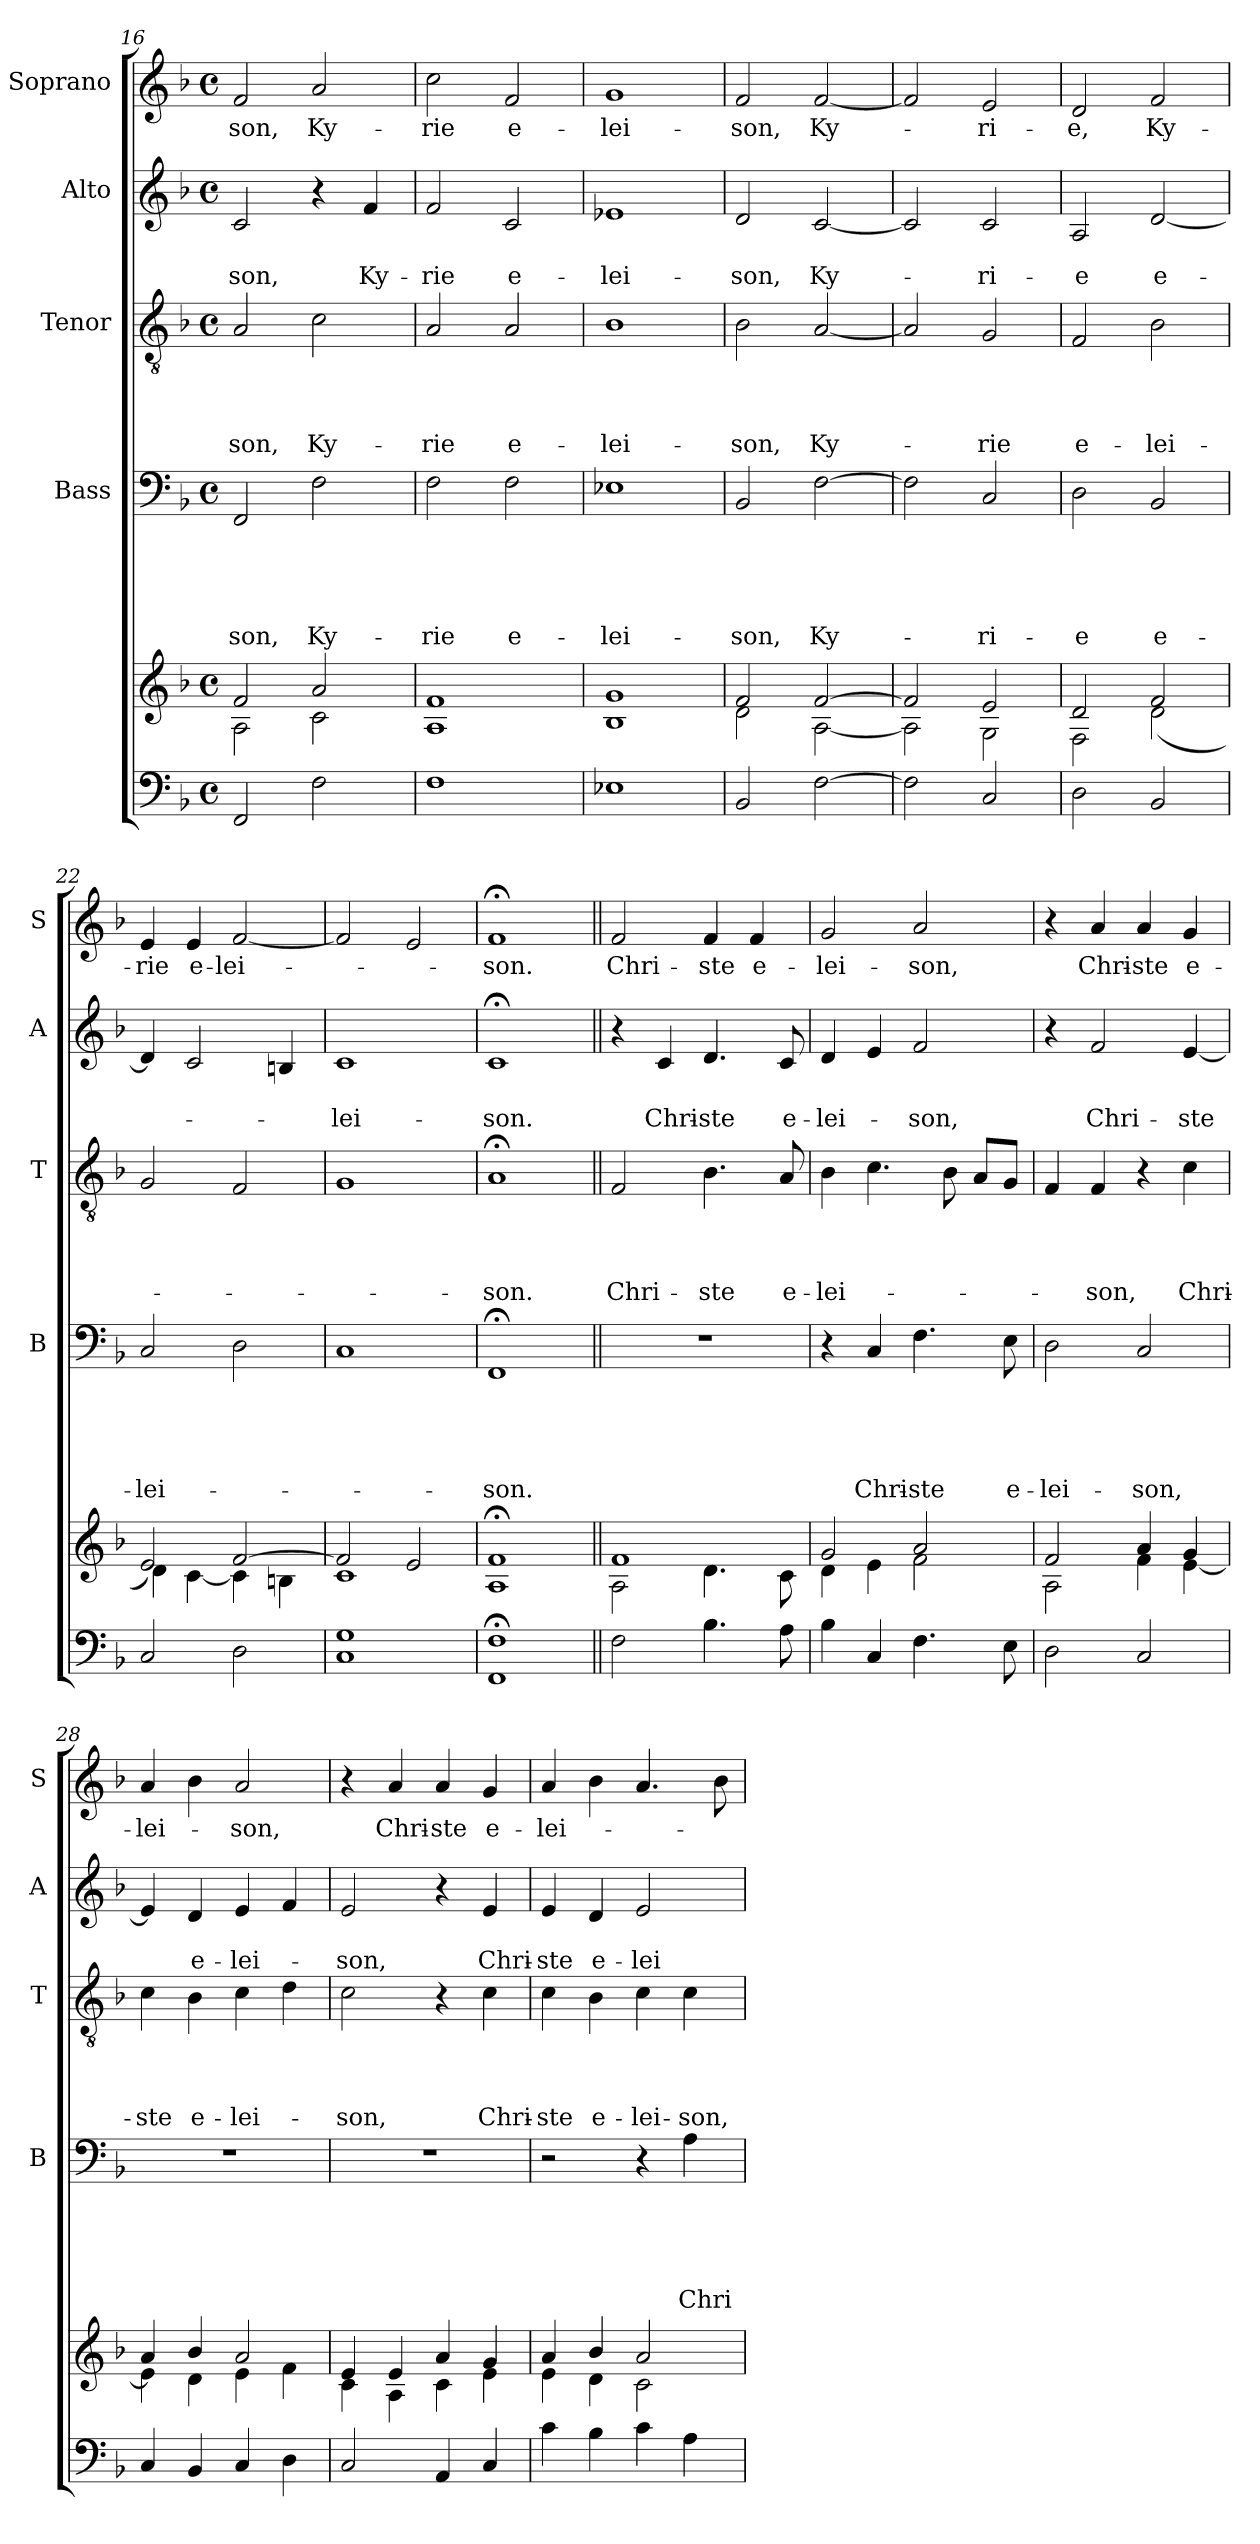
**kern	**kern	**kern	**text	**text	**text	**text	**text	**kern	**text	**text	**text	**text	**kern	**text	**text	**kern	**text
*part6	*part5	*part4	*part4	*part4	*part4	*part4	*part4	*part3	*part3	*part3	*part3	*part3	*part2	*part2	*part2	*part1	*part1
*staff6	*staff5	*staff4	*staff4	*staff4	*staff4	*staff4	*staff4	*staff3	*staff3	*staff3	*staff3	*staff3	*staff2	*staff2	*staff2	*staff1	*staff1
*	*	*I"Bass	*	*	*	*	*	*I"Tenor	*	*	*	*	*I"Alto	*	*	*I"Soprano	*
*	*	*I'B	*	*	*	*	*	*I'T	*	*	*	*	*I'A	*	*	*I'S	*
!!LO:LB:g=z
*clefF4	*clefG2	*clefF4	*	*	*	*	*	*clefGv2	*	*	*	*	*clefG2	*	*	*clefG2	*
*k[b-]	*k[b-]	*k[b-]	*	*	*	*	*	*k[b-]	*	*	*	*	*k[b-]	*	*	*k[b-]	*
*F:	*F:	*F:	*	*	*	*	*	*F:	*	*	*	*	*F:	*	*	*F:	*
*M4/4	*M4/4	*M4/4	*	*	*	*	*	*M4/4	*	*	*	*	*M4/4	*	*	*M4/4	*
*met(c)	*met(c)	*met(c)	*	*	*	*	*	*met(c)	*	*	*	*	*met(c)	*	*	*met(c)	*
=16	=16	=16	=16	=16	=16	=16	=16	=16	=16	=16	=16	=16	=16	=16	=16	=16	=16
*	*^	*	*	*	*	*	*	*	*	*	*	*	*	*	*	*	*
!	!	!	!	!	!	!	!	!LO:LY:b	!	!	!	!	!LO:LY:b	!	!	!LO:LY:b	!	!LO:LY:b
2FF/	2f/	2A\	2FF/	.	.	.	.	-son,	2A/	.	.	.	-son,	2c/	.	-son,	2f/	-son,
!	!	!	!	!	!	!	!	!LO:LY:b	!	!	!	!	!LO:LY:b	!	!	!	!	!LO:LY:b
2F\	2a/	2c\	2F\	.	.	.	.	Ky-	2c\	.	.	.	Ky-	4r	.	.	2a/	Ky-
!	!	!	!	!	!	!	!	!	!	!	!	!	!	!	!	!LO:LY:b	!	!
.	.	.	.	.	.	.	.	.	.	.	.	.	.	4f/	.	Ky-	.	.
*	*v	*v	*	*	*	*	*	*	*	*	*	*	*	*	*	*	*	*
=17	=17	=17	=17	=17	=17	=17	=17	=17	=17	=17	=17	=17	=17	=17	=17	=17	=17
!	!	!	!	!	!	!	!LO:LY:b	!	!	!	!	!LO:LY:b	!	!	!LO:LY:b	!	!LO:LY:b
1F	1A 1f	2F\	.	.	.	.	-rie	2A/	.	.	.	-rie	2f/	.	-rie	2cc\	-rie
!	!	!	!	!	!	!	!LO:LY:b	!	!	!	!	!LO:LY:b	!	!	!LO:LY:b	!	!LO:LY:b
.	.	2F\	.	.	.	.	e-	2A/	.	.	.	e-	2c/	.	e-	2f/	e-
=18	=18	=18	=18	=18	=18	=18	=18	=18	=18	=18	=18	=18	=18	=18	=18	=18	=18
!	!	!	!	!	!	!	!LO:LY:b	!	!	!	!	!LO:LY:b	!	!	!LO:LY:b	!	!LO:LY:b
1E-X	1B- 1g	1E-X	.	.	.	.	-lei-	1B-	.	.	.	-lei-	1e-X	.	-lei-	1g	-lei-
=19	=19	=19	=19	=19	=19	=19	=19	=19	=19	=19	=19	=19	=19	=19	=19	=19	=19
*	*^	*	*	*	*	*	*	*	*	*	*	*	*	*	*	*	*
!	!	!	!	!	!	!	!	!LO:LY:b	!	!	!	!	!LO:LY:b	!	!	!LO:LY:b	!	!LO:LY:b
2BB-/	2f/	2d\	2BB-/	.	.	.	.	-son,	2B-\	.	.	.	-son,	2d/	.	-son,	2f/	-son,
!	!	!	!	!	!	!	!	!LO:LY:b	!	!	!	!	!LO:LY:b	!	!	!LO:LY:b	!	!LO:LY:b
[>2F\	[>2f/	[<2A\	[>2F\	.	.	.	.	Ky-	[<2A/	.	.	.	Ky-	[<2c/	.	Ky-	[<2f/	Ky-
=20	=20	=20	=20	=20	=20	=20	=20	=20	=20	=20	=20	=20	=20	=20	=20	=20	=20	=20
2F\]	2f/]	2A\]	2F\]	.	.	.	.	.	2A/]	.	.	.	.	2c/]	.	.	2f/]	.
!	!	!	!	!	!	!	!	!LO:LY:b	!	!	!	!	!LO:LY:b	!	!	!LO:LY:b	!	!LO:LY:b
2C/	2e/	2G\	2C/	.	.	.	.	-ri-	2G/	.	.	.	-rie	2c/	.	-ri-	2e/	-ri-
!!LO:PB:g=z
=21	=21	=21	=21	=21	=21	=21	=21	=21	=21	=21	=21	=21	=21	=21	=21	=21	=21	=21
!	!	!	!	!	!	!	!	!LO:LY:b	!	!	!	!	!LO:LY:b	!	!	!LO:LY:b	!	!LO:LY:b
2D\	2d/	2F\	2D\	.	.	.	.	-e	2F/	.	.	.	e-	2A/	.	-e	2d/	-e,
!	!	!	!	!	!	!	!	!LO:LY:b	!	!	!	!	!LO:LY:b	!	!	!LO:LY:b	!	!LO:LY:b
2BB-/	2f/	(<2d\	2BB-/	.	.	.	.	e-	2B-\	.	.	.	-lei-	[<2d/	.	e-	2f/	Ky-
=22	=22	=22	=22	=22	=22	=22	=22	=22	=22	=22	=22	=22	=22	=22	=22	=22	=22	=22
!	!	!	!	!	!	!	!	!LO:LY:b	!	!	!	!	!	!	!	!	!	!LO:LY:b
2C/	2e/)	4d\	2C/	.	.	.	.	-lei-	2G/	.	.	.	.	4d/]	.	.	4e/	-rie
!	!	!	!	!	!	!	!	!	!	!	!	!	!	!	!	!	!	!LO:LY:b
.	.	[<4c\	.	.	.	.	.	.	.	.	.	.	.	2c/	.	.	4e/	e-
!	!	!	!	!	!	!	!	!	!	!	!	!	!	!	!	!	!	!LO:LY:b
2D\	[>2f/	4c\]	2D\	.	.	.	.	.	2F/	.	.	.	.	.	.	.	[<2f/	-lei-
.	.	4Bn\	.	.	.	.	.	.	.	.	.	.	.	4Bn/	.	.	.	.
=23	=23	=23	=23	=23	=23	=23	=23	=23	=23	=23	=23	=23	=23	=23	=23	=23	=23	=23
!	!	!	!	!	!	!	!	!	!	!	!	!	!	!	!	!LO:LY:b	!	!
1C 1G	2f/]	1c	1C	.	.	.	.	.	1G	.	.	.	.	1c	.	-lei-	2f/]	.
.	2e/	.	.	.	.	.	.	.	.	.	.	.	.	.	.	.	2e/	.
*	*v	*v	*	*	*	*	*	*	*	*	*	*	*	*	*	*	*	*
=24	=24	=24	=24	=24	=24	=24	=24	=24	=24	=24	=24	=24	=24	=24	=24	=24	=24
!	!	!	!	!	!	!	!LO:LY:b	!	!	!	!	!LO:LY:b	!	!	!LO:LY:b	!	!LO:LY:b
1FF; 1F;	1A; 1f;	1FF;	.	.	.	.	-son.	1A;	.	.	.	-son.	1c;	.	-son.	1f;	-son.
=25||	=25||	=25||	=25||	=25||	=25||	=25||	=25||	=25||	=25||	=25||	=25||	=25||	=25||	=25||	=25||	=25||	=25||
*	*^	*	*	*	*	*	*	*	*	*	*	*	*	*	*	*	*
!	!	!	!	!	!	!	!	!	!	!	!	!	!LO:LY:b	!	!	!	!	!LO:LY:b
2F\	1f	2A\	1r	.	.	.	.	.	2F/	.	.	.	Chri-	4r	.	.	2f/	Chri-
!	!	!	!	!	!	!	!	!	!	!	!	!	!	!	!	!LO:LY:b	!	!
.	.	.	.	.	.	.	.	.	.	.	.	.	.	4c/	.	Chri-	.	.
!	!	!	!	!	!	!	!	!	!	!	!	!	!LO:LY:b	!	!	!LO:LY:b	!	!LO:LY:b
4.B-\	.	4.d\	.	.	.	.	.	.	4.B-\	.	.	.	-ste	4.d/	.	-ste	4f/	-ste
!	!	!	!	!	!	!	!	!	!	!	!	!	!	!	!	!	!	!LO:LY:b
.	.	.	.	.	.	.	.	.	.	.	.	.	.	.	.	.	4f/	e-
!	!	!	!	!	!	!	!	!	!	!	!	!	!LO:LY:b	!	!	!LO:LY:b	!	!
8A\	.	8c\	.	.	.	.	.	.	8A/	.	.	.	e-	8c/	.	e-	.	.
!!LO:LB:g=z
=26	=26	=26	=26	=26	=26	=26	=26	=26	=26	=26	=26	=26	=26	=26	=26	=26	=26	=26
!	!	!	!	!	!	!	!	!	!	!	!	!	!LO:LY:b	!	!	!LO:LY:b	!	!LO:LY:b
4B-\	2g/	4d\	4r	.	.	.	.	.	4B-\	.	.	.	-lei-	4d/	.	-lei-	2g/	-lei-
!	!	!	!	!	!	!	!	!LO:LY:b	!	!	!	!	!	!	!	!	!	!
4C/	.	4e\	4C/	.	.	.	.	Chri-	4.c\	.	.	.	.	4e/	.	.	.	.
!	!	!	!	!	!	!	!	!LO:LY:b	!	!	!	!	!	!	!	!LO:LY:b	!	!LO:LY:b
4.F\	2a/	2f\	4.F\	.	.	.	.	-ste	.	.	.	.	.	2f/	.	-son,	2a/	-son,
.	.	.	.	.	.	.	.	.	8B-\	.	.	.	.	.	.	.	.	.
.	.	.	.	.	.	.	.	.	8A/L	.	.	.	.	.	.	.	.	.
!	!	!	!	!	!	!	!	!LO:LY:b	!	!	!	!	!	!	!	!	!	!
8E\	.	.	8E\	.	.	.	.	e-	8G/J	.	.	.	.	.	.	.	.	.
=27	=27	=27	=27	=27	=27	=27	=27	=27	=27	=27	=27	=27	=27	=27	=27	=27	=27	=27
!	!	!	!	!	!	!	!	!LO:LY:b	!	!	!	!	!	!	!	!	!	!
2D\	2f/	2A\	2D\	.	.	.	.	-lei-	4F/	.	.	.	.	4r	.	.	4r	.
!	!	!	!	!	!	!	!	!	!	!	!	!	!LO:LY:b	!	!	!LO:LY:b	!	!LO:LY:b
.	.	.	.	.	.	.	.	.	4F/	.	.	.	-son,	2f/	.	Chri-	4a/	Chri-
!	!	!	!	!	!	!	!	!LO:LY:b	!	!	!	!	!	!	!	!	!	!LO:LY:b
2C/	4a/	4f\	2C/	.	.	.	.	-son,	4r	.	.	.	.	.	.	.	4a/	-ste
!	!	!	!	!	!	!	!	!	!	!	!	!	!LO:LY:b	!	!	!LO:LY:b	!	!LO:LY:b
.	4g/	[<4e\	.	.	.	.	.	.	4c\	.	.	.	Chri-	[<4e/	.	-ste	4g/	e-
=28	=28	=28	=28	=28	=28	=28	=28	=28	=28	=28	=28	=28	=28	=28	=28	=28	=28	=28
!	!	!	!	!	!	!	!	!	!	!	!	!	!LO:LY:b	!	!	!	!	!LO:LY:b
4C/	4a/	4e\]	1r	.	.	.	.	.	4c\	.	.	.	-ste	4e/]	.	.	4a/	-lei-
!	!	!	!	!	!	!	!	!	!	!	!	!	!LO:LY:b	!	!	!LO:LY:b	!	!
4BB-/	4b-/	4d\	.	.	.	.	.	.	4B-\	.	.	.	e-	4d/	.	e-	4b-\	.
!	!	!	!	!	!	!	!	!	!	!	!	!	!LO:LY:b	!	!	!LO:LY:b	!	!LO:LY:b
4C/	2a/	4e\	.	.	.	.	.	.	4c\	.	.	.	-lei-	4e/	.	-lei-	2a/	-son,
4D\	.	4f\	.	.	.	.	.	.	4d\	.	.	.	.	4f/	.	.	.	.
=29	=29	=29	=29	=29	=29	=29	=29	=29	=29	=29	=29	=29	=29	=29	=29	=29	=29	=29
!	!	!	!	!	!	!	!	!	!	!	!	!	!LO:LY:b	!	!	!LO:LY:b	!	!
2C/	4e/	4c\	1r	.	.	.	.	.	2c\	.	.	.	-son,	2e/	.	-son,	4r	.
!	!	!	!	!	!	!	!	!	!	!	!	!	!	!	!	!	!	!LO:LY:b
.	4e/	4A\	.	.	.	.	.	.	.	.	.	.	.	.	.	.	4a/	Chri-
!	!	!	!	!	!	!	!	!	!	!	!	!	!	!	!	!	!	!LO:LY:b
4AA/	4a/	4c\	.	.	.	.	.	.	4r	.	.	.	.	4r	.	.	4a/	-ste
!	!	!	!	!	!	!	!	!	!	!	!	!	!LO:LY:b	!	!	!LO:LY:b	!	!LO:LY:b
4C/	4g/	4e\	.	.	.	.	.	.	4c\	.	.	.	Chri-	4e/	.	Chri-	4g/	e-
=30	=30	=30	=30	=30	=30	=30	=30	=30	=30	=30	=30	=30	=30	=30	=30	=30	=30	=30
!	!	!	!	!	!	!	!	!	!	!	!	!	!LO:LY:b	!	!	!LO:LY:b	!	!LO:LY:b
4c\	4a/	4e\	2r	.	.	.	.	.	4c\	.	.	.	-ste	4e/	.	-ste	4a/	-lei-
!	!	!	!	!	!	!	!	!	!	!	!	!	!LO:LY:b	!	!	!LO:LY:b	!	!
4B-\	4b-/	4d\	.	.	.	.	.	.	4B-\	.	.	.	e-	4d/	.	e-	4b-\	.
!	!	!	!	!	!	!	!	!	!	!	!	!	!LO:LY:b	!	!	!LO:LY:b	!	!
4c\	2a/	2c\	4r	.	.	.	.	.	4c\	.	.	.	-lei-	2e/	.	-lei-	4.a/	.
!	!	!	!	!	!	!	!	!LO:LY:b	!	!	!	!	!LO:LY:b	!	!	!	!	!
4A\	.	.	4A\	.	.	.	.	Chri-	4c\	.	.	.	-son,	.	.	.	.	.
.	.	.	.	.	.	.	.	.	.	.	.	.	.	.	.	.	8b-\	.
*	*v	*v	*	*	*	*	*	*	*	*	*	*	*	*	*	*	*	*
=	=	=	=	=	=	=	=	=	=	=	=	=	=	=	=	=	=
*-	*-	*-	*-	*-	*-	*-	*-	*-	*-	*-	*-	*-	*-	*-	*-	*-	*-
